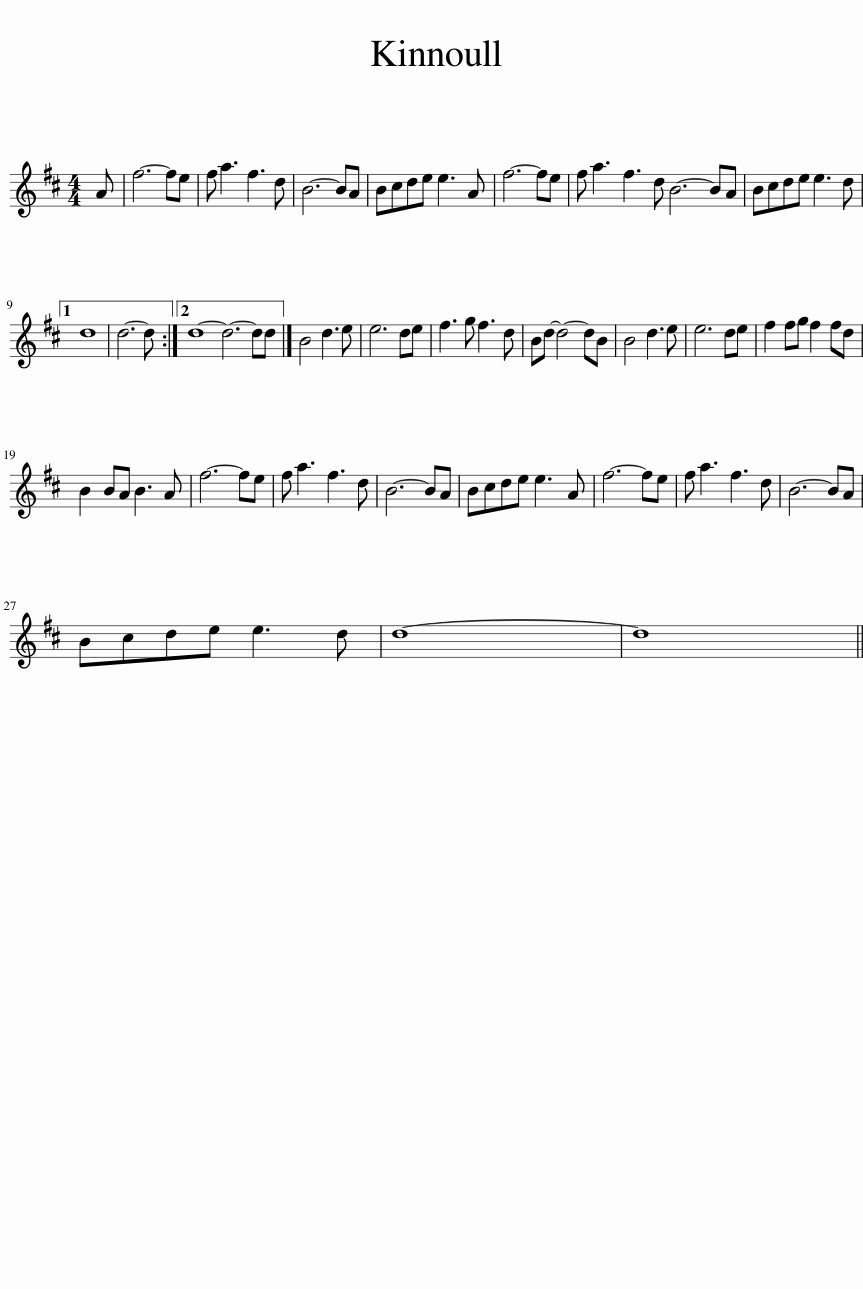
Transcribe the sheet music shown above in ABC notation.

X:1
L:1/8
M:4/4
I:linebreak $
K:D
V:1 treble
V:1
 A | f6- fe | f a3 f3 d | B6- BA | Bcde e3 A | %5
 f6- fe | f a3 f3 d B6- BA | Bcde e3 d |1$ d8 | d6- d :|2 %10
 d8- d6- dd |] B4 d3 e | e6 de | f3 g f3 d | Bd- d4- dB | %15
 B4 d3 e | e6 de | f2 fg f2 fd |$ B2 BA B3 A | f6- fe | %20
 f a3 f3 d | B6- BA | Bcde e3 A | f6- fe | f a3 f3 d | %25
 B6- BA |$ Bcde e3 d | d8- | d8 || %29
